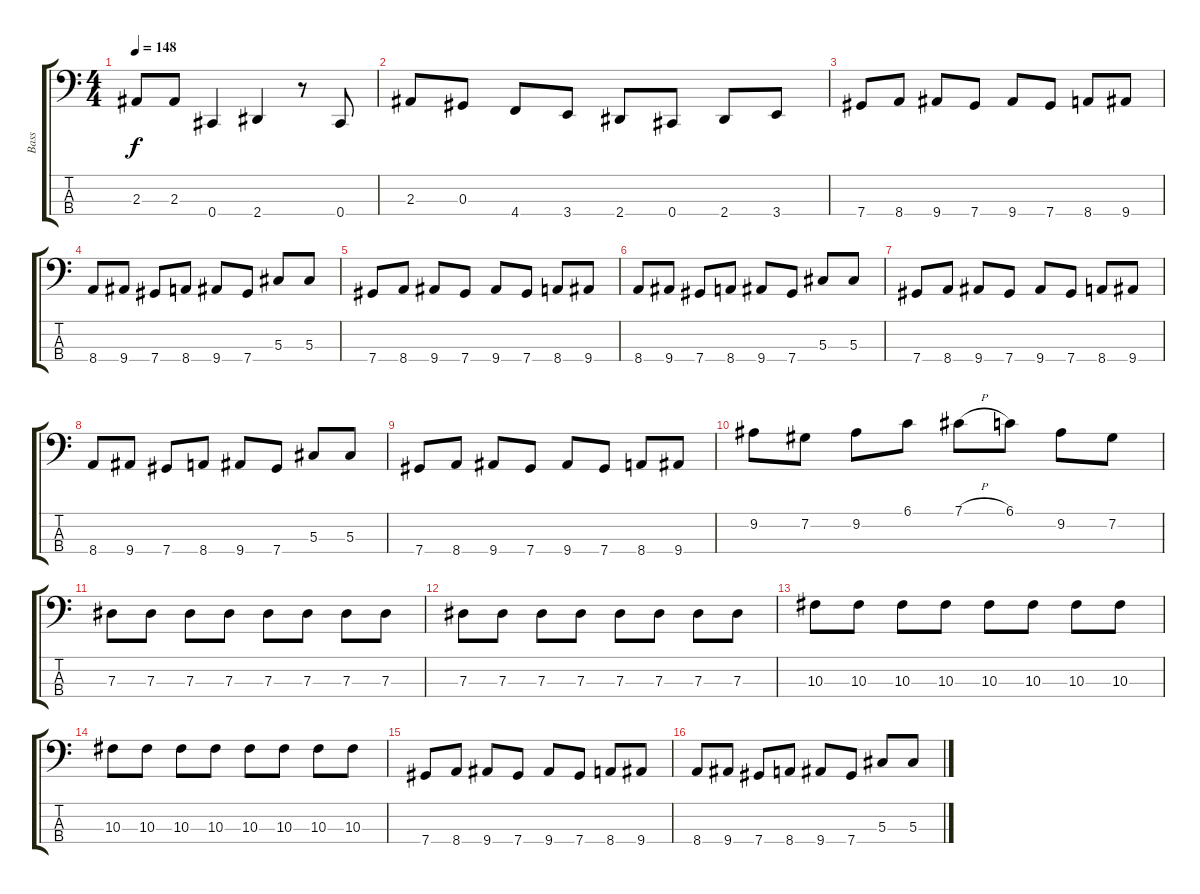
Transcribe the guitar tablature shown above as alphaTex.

\track ("Bass" "Bass") {instrument electricbasspick}
\staff {score tabs}
\tuning (Gb2 Db2 Ab1 Db1) {hide}
\ts (4 4)
\tempo 148
\clef f4
\ks c
2.3.8{dy f} 2.3.8 0.4.4 2.4.4 r.8 0.4.8 |
2.3.8 0.3.8 4.4.8 3.4.8 2.4.8 0.4.8 2.4.8 3.4.8 |
7.4.8 8.4.8 9.4.8 7.4.8 9.4.8 7.4.8 8.4.8 9.4.8 |
8.4.8 9.4.8 7.4.8 8.4.8 9.4.8 7.4.8 5.3.8 5.3.8 |
7.4.8 8.4.8 9.4.8 7.4.8 9.4.8 7.4.8 8.4.8 9.4.8 |
8.4.8 9.4.8 7.4.8 8.4.8 9.4.8 7.4.8 5.3.8 5.3.8 |
7.4.8 8.4.8 9.4.8 7.4.8 9.4.8 7.4.8 8.4.8 9.4.8 |
8.4.8 9.4.8 7.4.8 8.4.8 9.4.8 7.4.8 5.3.8 5.3.8 |
7.4.8 8.4.8 9.4.8 7.4.8 9.4.8 7.4.8 8.4.8 9.4.8 |
9.2.8 7.2.8 9.2.8 6.1.8 7.1{h}.8 6.1.8 9.2.8 7.2.8 |
7.3.8 7.3.8 7.3.8 7.3.8 7.3.8 7.3.8 7.3.8 7.3.8 |
7.3.8 7.3.8 7.3.8 7.3.8 7.3.8 7.3.8 7.3.8 7.3.8 |
10.3.8 10.3.8 10.3.8 10.3.8 10.3.8 10.3.8 10.3.8 10.3.8 |
10.3.8 10.3.8 10.3.8 10.3.8 10.3.8 10.3.8 10.3.8 10.3.8 |
7.4.8 8.4.8 9.4.8 7.4.8 9.4.8 7.4.8 8.4.8 9.4.8 |
8.4.8 9.4.8 7.4.8 8.4.8 9.4.8 7.4.8 5.3.8 5.3.8
